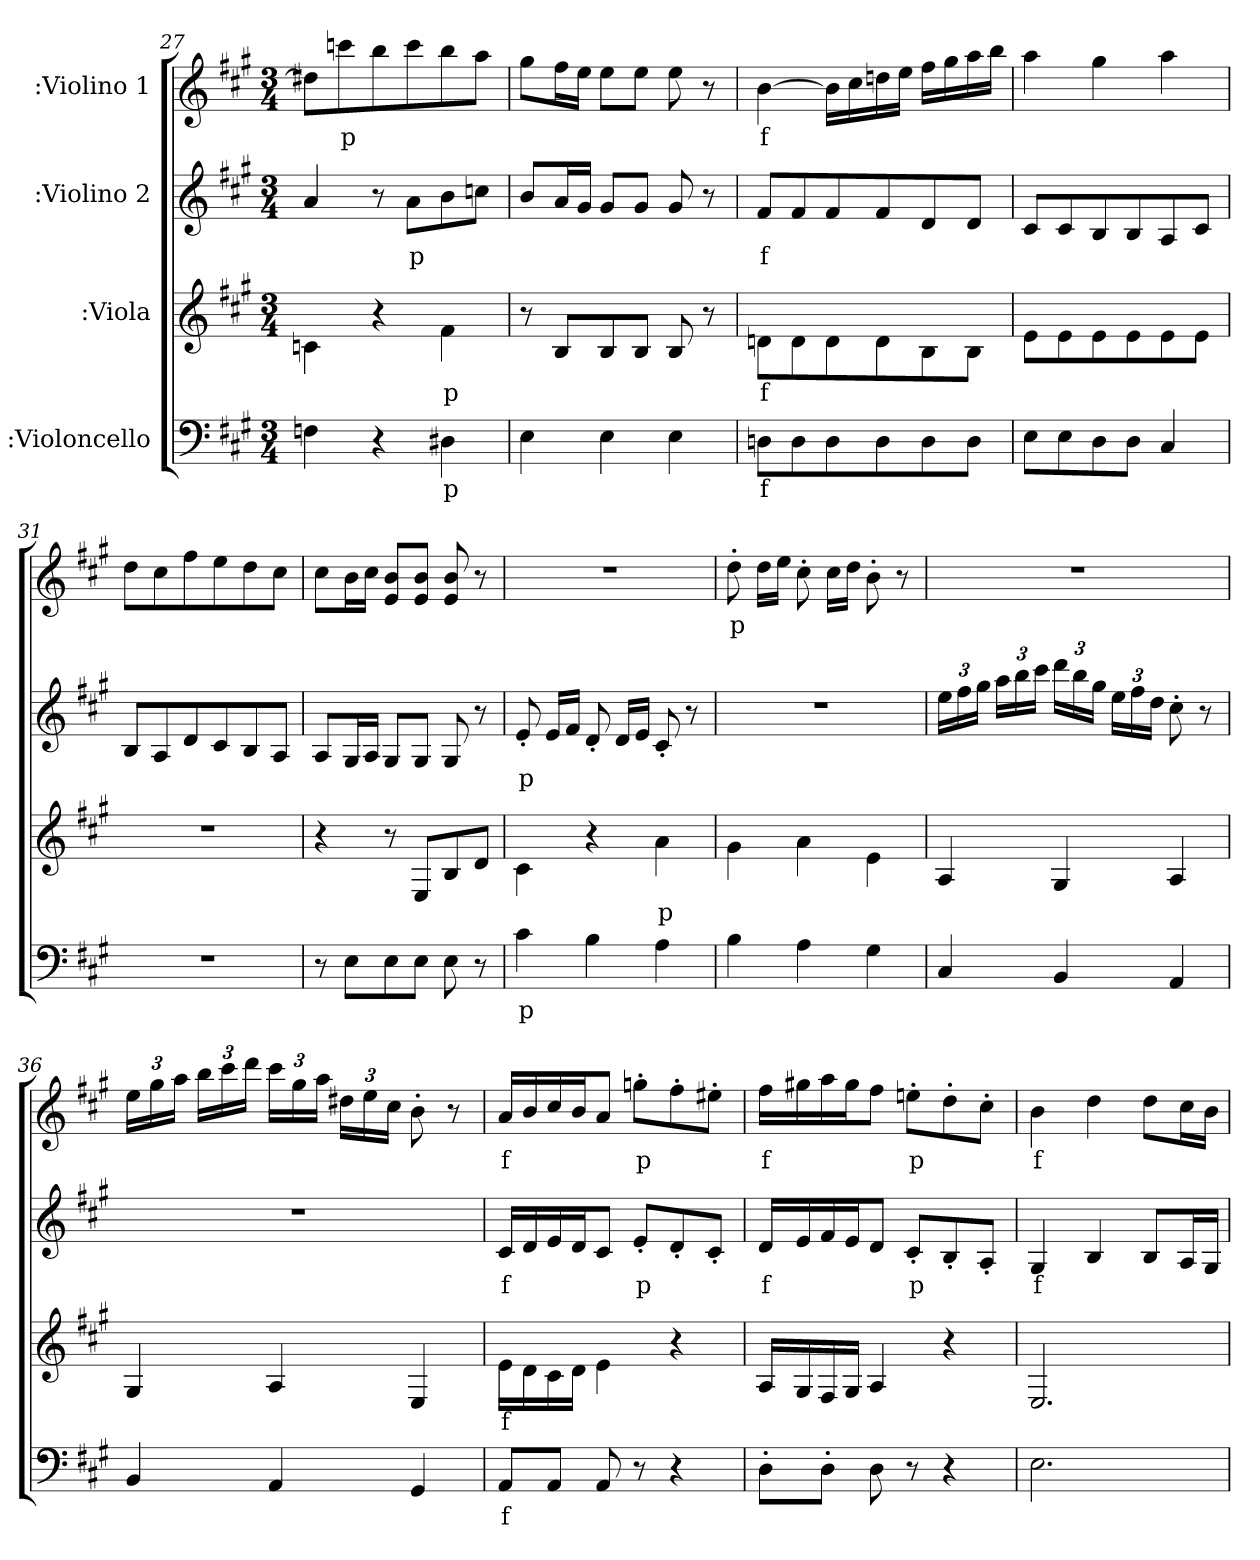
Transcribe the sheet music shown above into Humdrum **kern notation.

**kern	**text	**kern	**text	**kern	**text	**kern	**text
*part4	*part4	*part3	*part3	*part2	*part2	*part1	*part1
*staff4	*staff4	*staff3	*staff3	*staff2	*staff2	*staff1	*staff1
*I":Violoncello	*	*I":Viola	*	*I":Violino 2	*	*I":Violino 1	*
*clefF4	*	*	*	*clefG2	*	*clefG2	*
*k[f#c#g#]	*	*k[f#c#g#]	*	*k[f#c#g#]	*	*k[f#c#g#]	*
*A:	*	*A:	*	*A:	*	*A:	*
*M3/4	*	*M3/4	*	*M3/4	*	*M3/4	*
=27	=27	=27	=27	=27	=27	=27	=27
4Fn\	.	4cn\	.	4a/	.	8dd#X\L]	.
.	.	.	.	.	.	8cccn\	p
4r	.	4r	.	8r	.	8bb\	.
.	.	.	.	8a\L	p	8ccc\	.
4D#X\	p	4f#\	p	8b\	.	8bb\	.
.	.	.	.	8ccn\J	.	8aa\J	.
=28	=28	=28	=28	=28	=28	=28	=28
4E\	.	8r	.	8b/L	.	8gg#\L	.
.	.	8B/L	.	16a/L	.	16ff#\L	.
.	.	.	.	16g#/JJ	.	16ee\JJ	.
4E\	.	8B/	.	8g#/L	.	8ee\L	.
.	.	8B/J	.	8g#/J	.	8ee\J	.
4E\	.	8B/	.	8g#/	.	8ee\	.
.	.	8r	.	8r	.	8r	.
=29	=29	=29	=29	=29	=29	=29	=29
8Dn\L	f	8dn\L	f	8f#/L	f	[4b\	f
8D\	.	8d\	.	8f#/	.	.	.
8D\	.	8d\	.	8f#/	.	16b\LL]	.
.	.	.	.	.	.	16cc#\	.
8D\	.	8d\	.	8f#/	.	16ddn\	.
.	.	.	.	.	.	16ee\JJ	.
8D\	.	8B\	.	8d/	.	16ff#\LL	.
.	.	.	.	.	.	16gg#\	.
8D\J	.	8B\J	.	8d/J	.	16aa\	.
.	.	.	.	.	.	16bb\JJ	.
=30	=30	=30	=30	=30	=30	=30	=30
8E\L	.	8e\L	.	8c#/L	.	4aa\	.
8E\	.	8e\	.	8c#/	.	.	.
8D\	.	8e\	.	8B/	.	4gg#\	.
8D\J	.	8e\	.	8B/	.	.	.
4C#/	.	8e\	.	8A/	.	4aa\	.
.	.	8e\J	.	8c#/J	.	.	.
=31	=31	=31	=31	=31	=31	=31	=31
2.r	.	2.r	.	8B/L	.	8dd\L	.
.	.	.	.	8A/	.	8cc#\	.
.	.	.	.	8d/	.	8ff#\	.
.	.	.	.	8c#/	.	8ee\	.
.	.	.	.	8B/	.	8dd\	.
.	.	.	.	8A/J	.	8cc#\J	.
=32	=32	=32	=32	=32	=32	=32	=32
8r	.	4r	.	8A/L	.	8cc#\L	.
8E\L	.	.	.	16G#/L	.	16b\L	.
.	.	.	.	16A/JJ	.	16cc#\JJ	.
8E\	.	8r	.	8G#/L	.	8b/ 8e/L	.
8E\J	.	8E/L	.	8G#/J	.	8b/ 8e/J	.
8E\	.	8B/	.	8G#/	.	8b/ 8e/	.
8r	.	8d/J	.	8r	.	8r	.
=33	=33	=33	=33	=33	=33	=33	=33
4c#\	p	4c#\	.	8e'>/	p	2.r	.
.	.	.	.	16e/LL	.	.	.
.	.	.	.	16f#/JJ	.	.	.
4B\	.	4r	.	8d'>/	.	.	.
.	.	.	.	16d/LL	.	.	.
.	.	.	.	16e/JJ	.	.	.
4A\	.	4a\	p	8c#'>/	.	.	.
.	.	.	.	8r	.	.	.
=34	=34	=34	=34	=34	=34	=34	=34
4B\	.	4g#\	.	2.r	.	8dd'>\	p
.	.	.	.	.	.	16dd\LL	.
.	.	.	.	.	.	16ee\JJ	.
4A\	.	4a\	.	.	.	8cc#'>\	.
.	.	.	.	.	.	16cc#\LL	.
.	.	.	.	.	.	16dd\JJ	.
4G#\	.	4e\	.	.	.	8b'>\	.
.	.	.	.	.	.	8r	.
=35	=35	=35	=35	=35	=35	=35	=35
4C#/	.	4A/	.	24ee\LL	.	2.r	.
.	.	.	.	24ff#\	.	.	.
.	.	.	.	24gg#\JJ	.	.	.
.	.	.	.	24aa\LL	.	.	.
.	.	.	.	24bb\	.	.	.
.	.	.	.	24ccc#\JJ	.	.	.
4BB/	.	4G#/	.	24ddd\LL	.	.	.
.	.	.	.	24bb\	.	.	.
.	.	.	.	24gg#\JJ	.	.	.
.	.	.	.	24ee\LL	.	.	.
.	.	.	.	24ff#\	.	.	.
.	.	.	.	24dd\JJ	.	.	.
4AA/	.	4A/	.	8cc#'>\	.	.	.
.	.	.	.	8r	.	.	.
=36	=36	=36	=36	=36	=36	=36	=36
4BB/	.	4G#/	.	2.r	.	24ee\LL	.
.	.	.	.	.	.	24gg#\	.
.	.	.	.	.	.	24aa\JJ	.
.	.	.	.	.	.	24bb\LL	.
.	.	.	.	.	.	24ccc#\	.
.	.	.	.	.	.	24ddd\JJ	.
4AA/	.	4A/	.	.	.	24ccc#\LL	.
.	.	.	.	.	.	24gg#\	.
.	.	.	.	.	.	24aa\JJ	.
.	.	.	.	.	.	24dd#X\LL	.
.	.	.	.	.	.	24ee\	.
.	.	.	.	.	.	24cc#\JJ	.
4GG#/	.	4E/	.	.	.	8b'>\	.
.	.	.	.	.	.	8r	.
=37	=37	=37	=37	=37	=37	=37	=37
8AA/L	f	16e\LL	f	16c#/LL	f	16a/LL	f
.	.	16d\	.	16d/	.	16b/	.
8AA/J	.	16c#\	.	16e/	.	16cc#/	.
.	.	16d\JJ	.	16d/J	.	16b/J	.
8AA/	.	4e\	.	8c#/J	.	8a/J	.
8r	.	.	.	8e'>/L	p	8ggn'>\L	p
4r	.	4r	.	8d'>/	.	8ff#'>\	.
.	.	.	.	8c#'>/J	.	8ee#X'>\J	.
=38	=38	=38	=38	=38	=38	=38	=38
8D'>\L	.	16A/LL	.	16d/LL	f	16ff#\LL	f
.	.	16G#/	.	16e/	.	16gg#X\	.
8D'>\J	.	16F#/	.	16f#/	.	16aa\	.
.	.	16G#/JJ	.	16e/J	.	16gg#\J	.
8D\	.	4A/	.	8d/J	.	8ff#\J	.
8r	.	.	.	8c#'>/L	p	8een'>\L	p
4r	.	4r	.	8B'>/	.	8dd'>\	.
.	.	.	.	8A'>/J	.	8cc#'>\J	.
=39	=39	=39	=39	=39	=39	=39	=39
2.E\	.	2.E/	.	4G#/	f	4b\	f
.	.	.	.	4B/	.	4dd\	.
.	.	.	.	8B/L	.	8dd\L	.
.	.	.	.	16A/L	.	16cc#\L	.
.	.	.	.	16G#/JJ	.	16b\JJ	.
=	=	=	=	=	=	=	=
*-	*-	*-	*-	*-	*-	*-	*-
